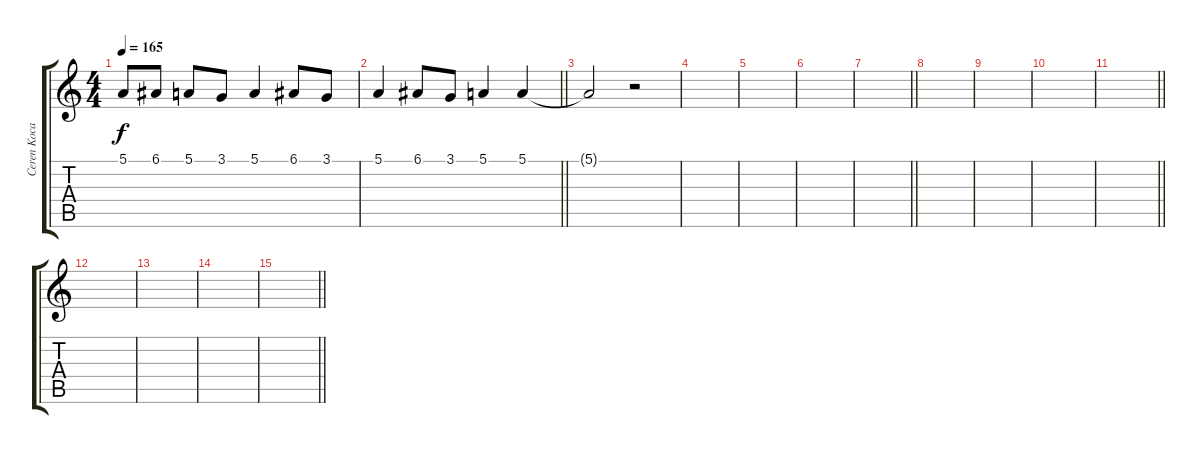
\track ("Ceren Kocakaplan" "Ceren Koca") {instrument violin}
\staff {score tabs}
\tuning (E4 B3 G3 D3 A2 E2) {hide}
\ts (4 4)
\tempo 165
\clef g2
\ks c
5.1.8{dy f} 6.1.8 5.1.8 3.1.8 5.1.4 6.1.8 3.1.8 |
\barLineRight lightlight
5.1.4 6.1.8 3.1.8 5.1.4 5.1.4 |
5.1{t}.2 r.2 |
|
|
|
\barLineRight lightlight
|
|
|
|
\barLineRight lightlight
|
|
|
|
\barLineRight lightlight
